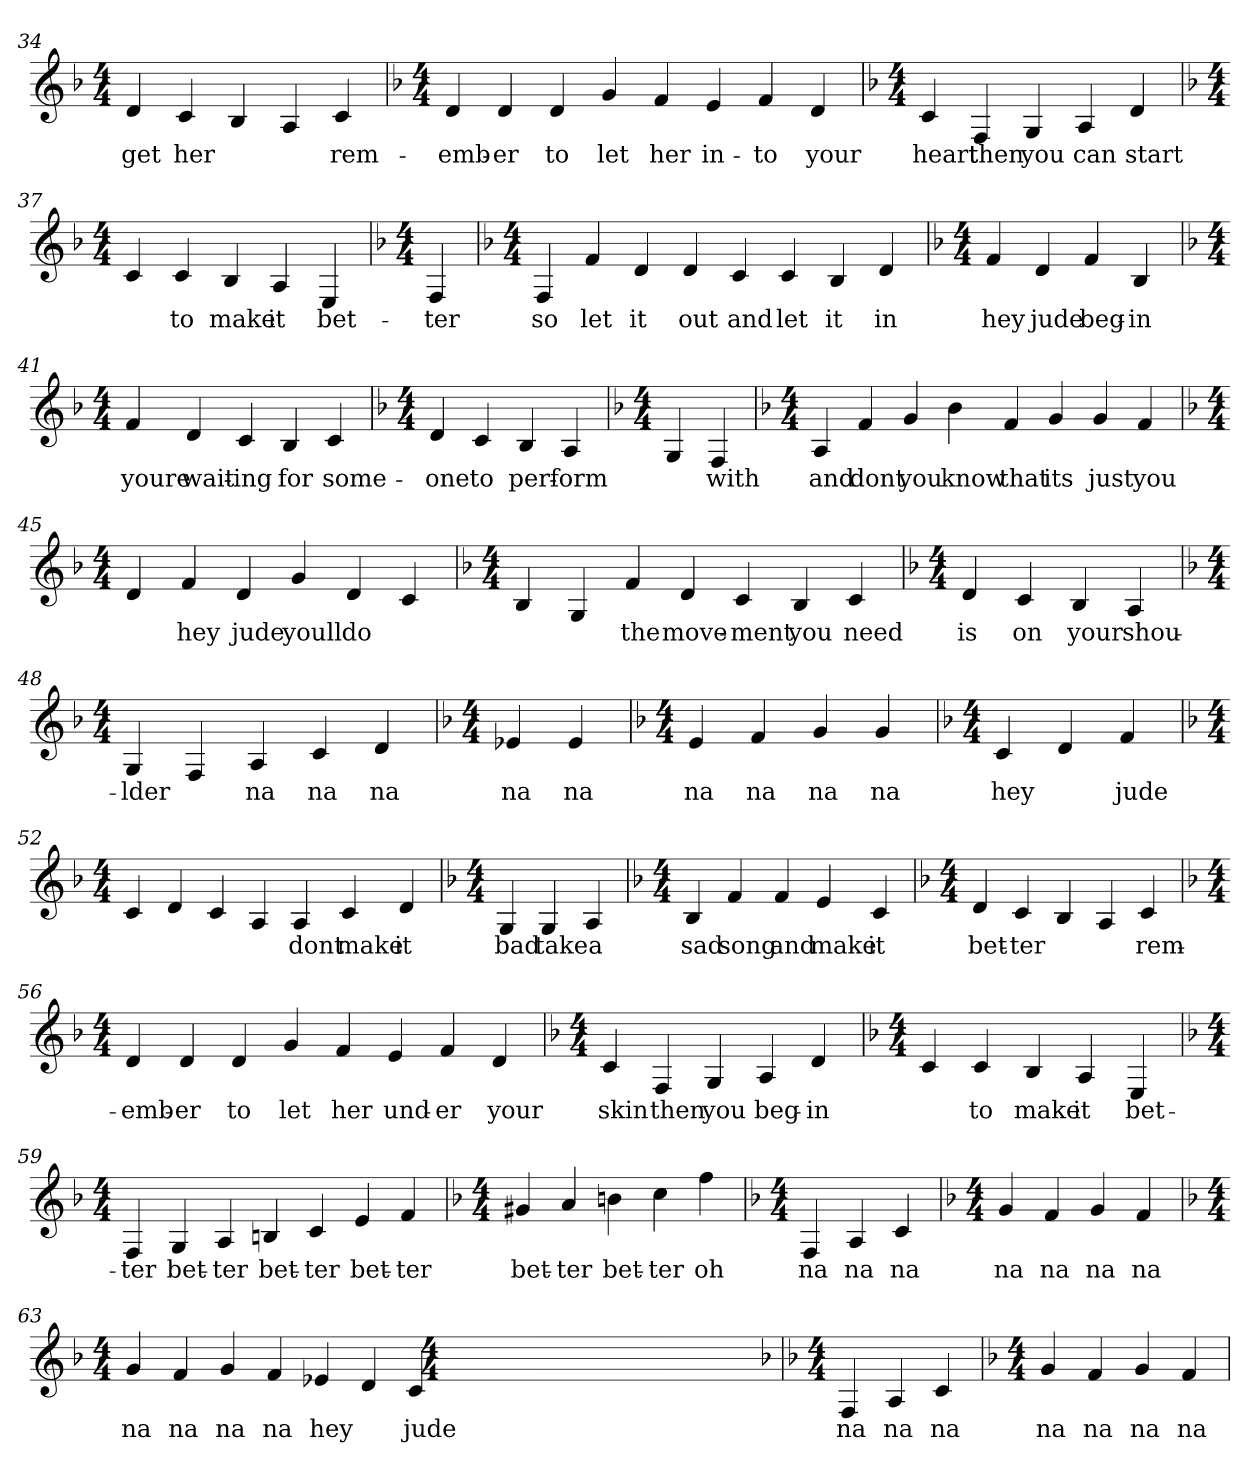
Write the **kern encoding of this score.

**kern	**text
*part1	*part1
*staff1	*staff1
*k[b-]	*
*F:	*
*M4/4	*
=34	=34
4d	get
4c	her
4B-	_
4A	_
4c	rem-
=35	=35
*k[b-]	*
*F:	*
*M4/4	*
4d	-emb-
4d	-er
4d	to
4g	let
4f	her
4e	in-
4f	-to
4d	your
=36	=36
*k[b-]	*
*F:	*
*M4/4	*
4c	heart
4F	then
4G	you
4A	can
4d	start
=37	=37
*k[b-]	*
*F:	*
*M4/4	*
4c	_
4c	to
4B-	make
4A	it
4E	bet-
=38	=38
*k[b-]	*
*F:	*
*M4/4	*
4F	-ter
=39	=39
*k[b-]	*
*F:	*
*M4/4	*
4F	so
4f	let
4d	it
4d	out
4c	and
4c	let
4B-	it
4d	in
=40	=40
*k[b-]	*
*F:	*
*M4/4	*
4f	hey
4d	jude
4f	beg-
4B-	-in
=41	=41
*k[b-]	*
*F:	*
*M4/4	*
4f	youre
4d	wait-
4c	-ing
4B-	for
4c	some-
=42	=42
*k[b-]	*
*F:	*
*M4/4	*
4d	-one
4c	to
4B-	perf-
4A	-orm
=43	=43
*k[b-]	*
*F:	*
*M4/4	*
4G	_
4F	with
=44	=44
*k[b-]	*
*F:	*
*M4/4	*
4A	and
4f	dont
4g	you
4b-	know
4f	that
4g	its
4g	just
4f	you
=45	=45
*k[b-]	*
*F:	*
*M4/4	*
4d	_
4f	hey
4d	jude
4g	youll
4d	do
4c	_
=46	=46
*k[b-]	*
*F:	*
*M4/4	*
4B-	_
4G	_
4f	the
4d	move-
4c	-ment
4B-	you
4c	need
=47	=47
*k[b-]	*
*F:	*
*M4/4	*
4d	is
4c	on
4B-	your
4A	shou-
=48	=48
*k[b-]	*
*F:	*
*M4/4	*
4G	-lder
4F	_
4A	na
4c	na
4d	na
=49	=49
*k[b-]	*
*F:	*
*M4/4	*
4e-X	na
4e-	na
=50	=50
*k[b-]	*
*F:	*
*M4/4	*
4e	na
4f	na
4g	na
4g	na
=51	=51
*k[b-]	*
*F:	*
*M4/4	*
4c	hey
4d	_
4f	jude
=52	=52
*k[b-]	*
*F:	*
*M4/4	*
4c	_
4d	_
4c	_
4A	_
4A	dont
4c	make
4d	it
=53	=53
*k[b-]	*
*F:	*
*M4/4	*
4G	bad
4G	take
4A	a
=54	=54
*k[b-]	*
*F:	*
*M4/4	*
4B-	sad
4f	song
4f	and
4e	make
4c	it
=55	=55
*k[b-]	*
*F:	*
*M4/4	*
4d	bet-
4c	-ter
4B-	_
4A	_
4c	rem-
=56	=56
*k[b-]	*
*F:	*
*M4/4	*
4d	-emb-
4d	-er
4d	to
4g	let
4f	her
4e	und-
4f	-er
4d	your
=57	=57
*k[b-]	*
*F:	*
*M4/4	*
4c	skin
4F	then
4G	you
4A	beg-
4d	-in
=58	=58
*k[b-]	*
*F:	*
*M4/4	*
4c	_
4c	to
4B-	make
4A	it
4E	bet-
=59	=59
*k[b-]	*
*F:	*
*M4/4	*
4F	-ter
4G	bet-
4A	-ter
4Bn	bet-
4c	-ter
4e	bet-
4f	-ter
=60	=60
*k[b-]	*
*F:	*
*M4/4	*
4g#X	bet-
4a	-ter
4bn	bet-
4cc	-ter
4ff	oh
=61	=61
*k[b-]	*
*F:	*
*M4/4	*
4F	na
4A	na
4c	na
=62	=62
*k[b-]	*
*F:	*
*M4/4	*
4g	na
4f	na
4g	na
4f	na
=63	=63
*k[b-]	*
*F:	*
*M4/4	*
4g	na
4f	na
4g	na
4f	na
4e-X	hey
4d	_
4c	jude
*k[b-]	*
*F:	*
*M4/4	*
=65	=65
*k[b-]	*
*F:	*
*M4/4	*
4F	na
4A	na
4c	na
=66	=66
*k[b-]	*
*F:	*
*M4/4	*
4g	na
4f	na
4g	na
4f	na
=	=
*-	*-
